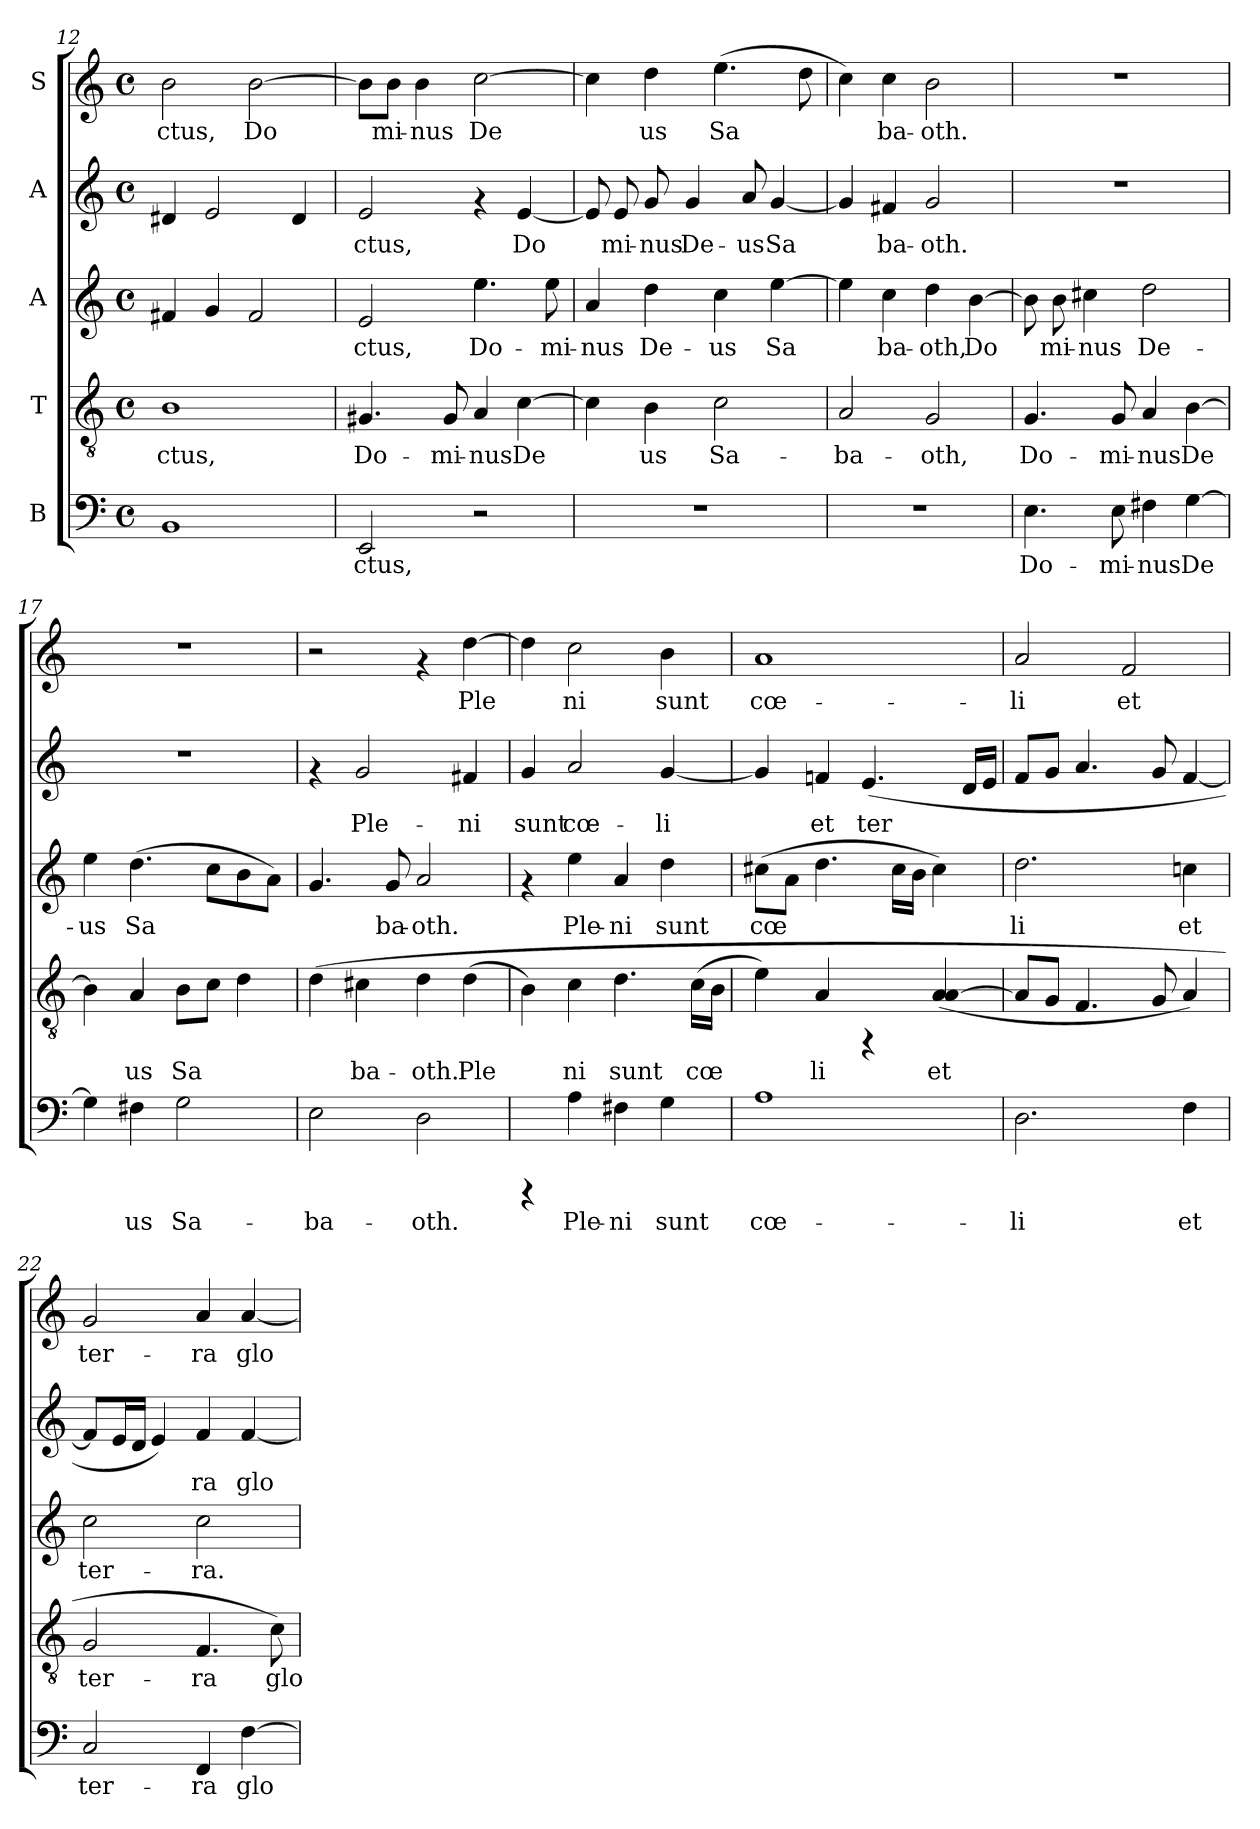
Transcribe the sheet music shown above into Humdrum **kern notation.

**kern	**text	**kern	**text	**kern	**text	**kern	**text	**kern	**text
*part5	*part5	*part4	*part4	*part3	*part3	*part2	*part2	*part1	*part1
*staff5	*staff5	*staff4	*staff4	*staff3	*staff3	*staff2	*staff2	*staff1	*staff1
*I"B	*	*I"T	*	*I"A	*	*I"A	*	*I"S	*
*clefF4	*	*clefGv2	*	*clefG2	*	*clefG2	*	*clefG2	*
*k[]	*	*k[]	*	*k[]	*	*k[]	*	*k[]	*
*C:	*	*C:	*	*C:	*	*C:	*	*C:	*
*M4/4	*	*M4/4	*	*M4/4	*	*M4/4	*	*M4/4	*
*met(c)	*	*met(c)	*	*met(c)	*	*met(c)	*	*met(c)	*
=12	=12	=12	=12	=12	=12	=12	=12	=12	=12
!	!LO:LY:b:cj	!	!LO:LY:b:cj	!	!LO:LY:b:cj	!	!LO:LY:b:cj	!	!LO:LY:b:cj
1BB	--	1B	-ctus,	4f#X/	--	4d#X/	--	2b\	-ctus,
!	!	!	!	!	!LO:LY:b:cj	!	!LO:LY:b:cj	!	!
.	.	.	.	4g/	--	2e/	--	.	.
!	!	!	!	!	!LO:LY:b:cj	!	!	!	!LO:LY:b:cj
.	.	.	.	2f#/	--	.	.	[<2b\	Do-
!	!	!	!	!	!	!	!LO:LY:b:cj	!	!
.	.	.	.	.	.	4d#/	--	.	.
!!LO:PB:g=z
=13	=13	=13	=13	=13	=13	=13	=13	=13	=13
!	!LO:LY:b:cj	!	!LO:LY:b:cj	!	!LO:LY:b:cj	!	!LO:LY:b:cj	!	!LO:LY:b:cj
2EE/	-ctus,	4.G#X/	Do-	2e/	-ctus,	2e/	-ctus,	8b\L]	--
!	!	!	!	!	!	!	!	!	!LO:LY:b:cj
.	.	.	.	.	.	.	.	8b\J	-mi-
!	!	!	!	!	!	!	!	!	!LO:LY:b:cj
.	.	.	.	.	.	.	.	4b\	-nus
!	!	!	!LO:LY:b:cj	!	!	!	!	!	!
.	.	8G#/	-mi-	.	.	.	.	.	.
!	!	!	!LO:LY:b:cj	!	!LO:LY:b:cj	!	!	!	!LO:LY:b:cj
2r	.	4A/	-nus	4.ee\	Do-	4rf	.	[>2cc\	De-
!	!	!	!LO:LY:b:cj	!	!	!	!LO:LY:b:cj	!	!
.	.	[>4c\	De-	.	.	[<4e/	Do-	.	.
!	!	!	!	!	!LO:LY:b:cj	!	!	!	!
.	.	.	.	8ee\	-mi-	.	.	.	.
=14	=14	=14	=14	=14	=14	=14	=14	=14	=14
!	!	!	!LO:LY:b:cj	!	!LO:LY:b:cj	!	!LO:LY:b:cj	!	!LO:LY:b:cj
1r	.	4c\]	--	4a/	-nus	8e/]	--	4cc\]	--
!	!	!	!	!	!	!	!LO:LY:b:cj	!	!
.	.	.	.	.	.	8e/	-mi-	.	.
!	!	!	!LO:LY:b:cj	!	!LO:LY:b:cj	!	!LO:LY:b:cj	!	!LO:LY:b:cj
.	.	4B\	-us	4dd\	De-	8g/	-nus	4dd\	-us
!	!	!	!	!	!	!	!LO:LY:b:cj	!	!
.	.	.	.	.	.	4g/	De-	.	.
!	!	!	!LO:LY:b:cj	!	!LO:LY:b:cj	!	!	!	!LO:LY:b:cj
.	.	2c\	Sa-	4cc\	-us	.	.	(>4.ee\	Sa-
!	!	!	!	!	!	!	!LO:LY:b:cj	!	!
.	.	.	.	.	.	8a/	-us	.	.
!	!	!	!	!	!LO:LY:b:cj	!	!LO:LY:b:cj	!	!
.	.	.	.	[>4ee\	Sa-	[<4g/	Sa-	.	.
!	!	!	!	!	!	!	!	!	!LO:LY:b:cj
.	.	.	.	.	.	.	.	8dd\	--
=15	=15	=15	=15	=15	=15	=15	=15	=15	=15
!	!	!	!LO:LY:b:cj	!	!LO:LY:b:cj	!	!LO:LY:b:cj	!	!LO:LY:b:cj
1r	.	2A/	-ba-	4ee\]	--	4g/]	--	4cc\)	--
!	!	!	!	!	!LO:LY:b:cj	!	!LO:LY:b:cj	!	!LO:LY:b:cj
.	.	.	.	4cc\	-ba-	4f#X/	-ba-	4cc\	-ba-
!	!	!	!LO:LY:b:cj	!	!LO:LY:b:cj	!	!LO:LY:b:cj	!	!LO:LY:b:cj
.	.	2G/	-oth,	4dd\	-oth,	2g/	-oth.	2b\	-oth.
!	!	!	!	!	!LO:LY:b:cj	!	!	!	!
.	.	.	.	[>4b\	Do-	.	.	.	.
=16	=16	=16	=16	=16	=16	=16	=16	=16	=16
!	!LO:LY:b:cj	!	!LO:LY:b:cj	!	!LO:LY:b:cj	!	!	!	!
4.E\	Do-	4.G/	Do-	8b\]	--	1r	.	1r	.
!	!	!	!	!	!LO:LY:b:cj	!	!	!	!
.	.	.	.	8b\	-mi-	.	.	.	.
!	!	!	!	!	!LO:LY:b:cj	!	!	!	!
.	.	.	.	4cc#X\	-nus	.	.	.	.
!	!LO:LY:b:cj	!	!LO:LY:b:cj	!	!	!	!	!	!
8E\	-mi-	8G/	-mi-	.	.	.	.	.	.
!	!LO:LY:b:cj	!	!LO:LY:b:cj	!	!LO:LY:b:cj	!	!	!	!
4F#X\	-nus	4A/	-nus	2dd\	De-	.	.	.	.
!	!LO:LY:b:cj	!	!LO:LY:b:cj	!	!	!	!	!	!
[>4G\	De-	[>4B\	De-	.	.	.	.	.	.
=17	=17	=17	=17	=17	=17	=17	=17	=17	=17
!	!LO:LY:b:cj	!	!LO:LY:b:cj	!	!LO:LY:b:cj	!	!	!	!
4G\]	--	4B\]	--	4ee\	-us	1r	.	1r	.
!	!LO:LY:b:cj	!	!LO:LY:b:cj	!	!LO:LY:b:cj	!	!	!	!
4F#X\	-us	4A/	-us	(>4.dd\	Sa-	.	.	.	.
!	!LO:LY:b:cj	!	!LO:LY:b:cj	!	!	!	!	!	!
2G\	Sa-	8B\L	Sa-	.	.	.	.	.	.
!	!	!	!LO:LY:b:cj	!	!LO:LY:b:cj	!	!	!	!
.	.	8c\J	--	8cc\L	--	.	.	.	.
!	!	!	!LO:LY:b:cj	!	!LO:LY:b:cj	!	!	!	!
.	.	4d\	--	8b\	--	.	.	.	.
!	!	!	!	!	!LO:LY:b:cj	!	!	!	!
.	.	.	.	8a\J)	--	.	.	.	.
!!LO:PB:g=z
=18	=18	=18	=18	=18	=18	=18	=18	=18	=18
!	!LO:LY:b:cj	!	!LO:LY:b:cj	!	!LO:LY:b:cj	!	!	!	!
2E\	-ba-	(<4d\	--	4.g/	--	4rf	.	2r	.
!	!	!	!LO:LY:b:cj	!	!	!	!LO:LY:b:cj	!	!
.	.	4c#X\	-ba-	.	.	2g/	Ple-	.	.
!	!	!	!	!	!LO:LY:b:cj	!	!	!	!
.	.	.	.	8g/	-ba-	.	.	.	.
!	!LO:LY:b:cj	!	!LO:LY:b:cj	!	!LO:LY:b:cj	!	!	!	!
2D\	-oth.	4d\	-oth.	2a/	-oth.	.	.	4rf	.
!	!	!	!LO:LY:b:cj	!	!	!	!LO:LY:b:cj	!	!LO:LY:b:cj
.	.	(>4d\	Ple-	.	.	4f#X/	-ni	[>4dd\	Ple-
=19	=19	=19	=19	=19	=19	=19	=19	=19	=19
!	!	!	!LO:LY:b:cj	!	!	!	!LO:LY:b:cj	!	!LO:LY:b:cj
4rCCC	.	4B\)	--	4rf	.	4g/	sunt	4dd\]	--
!	!LO:LY:b:cj	!	!LO:LY:b:cj	!	!LO:LY:b:cj	!	!LO:LY:b:cj	!	!LO:LY:b:cj
4A\	Ple-	4c\	-ni	4ee\	Ple-	2a/	cœ-	2cc\	-ni
!	!LO:LY:b:cj	!	!LO:LY:b:cj	!	!LO:LY:b:cj	!	!	!	!
4F#X\	-ni	4.d\	sunt	4a/	-ni	.	.	.	.
!	!LO:LY:b:cj	!	!	!	!LO:LY:b:cj	!	!LO:LY:b:cj	!	!LO:LY:b:cj
4G\	sunt	.	.	4dd\	sunt	[<4g/	-li	4b\	sunt
!	!	!	!LO:LY:b:cj	!	!	!	!	!	!
.	.	(>16c\L	cœ-	.	.	.	.	.	.
!	!	!	!LO:LY:b:cj	!	!	!	!	!	!
.	.	16B\J	--	.	.	.	.	.	.
=20	=20	=20	=20	=20	=20	=20	=20	=20	=20
!	!LO:LY:b:cj	!	!LO:LY:b:cj	!	!LO:LY:b:cj	!	!LO:LY:b:cj	!	!LO:LY:b:cj
1A	cœ-	4e\)	--	(>8cc#X\L	cœ-	4g/]	.	1a	cœ-
!	!	!	!	!	!LO:LY:b:cj	!	!	!	!
.	.	.	.	8a\J	--	.	.	.	.
!	!	!	!LO:LY:b:cj	!	!LO:LY:b:cj	!	!LO:LY:b:cj	!	!
.	.	4A/	-li	4.dd\	--	4fn/	et	.	.
!	!	!	!	!	!	!	!LO:LY:b:cj	!	!
.	.	4rFF	.	.	.	(>4.e/	ter-	.	.
!	!	!	!	!	!LO:LY:b:cj	!	!	!	!
.	.	.	.	16cc#\L	--	.	.	.	.
!	!	!	!	!	!LO:LY:b:cj	!	!	!	!
.	.	.	.	16b\J	--	.	.	.	.
!	!	!	!LO:LY:b:cj	!	!LO:LY:b:cj	!	!	!	!
.	.	(<4A/ [<4A/	et	4cc#\)	--	.	.	.	.
!	!	!	!	!	!	!	!LO:LY:b:cj	!	!
.	.	.	.	.	.	16d/L	--	.	.
!	!	!	!	!	!	!	!LO:LY:b:cj	!	!
.	.	.	.	.	.	16e/J	--	.	.
=21	=21	=21	=21	=21	=21	=21	=21	=21	=21
!	!LO:LY:b:cj	!	!LO:LY:b:cj	!	!LO:LY:b:cj	!	!LO:LY:b:cj	!	!LO:LY:b:cj
2.D\	-li	8A/L]	.	2.dd\	-li	8f/L	--	2a/	-li
!	!	!	!LO:LY:b:cj	!	!	!	!LO:LY:b:cj	!	!
.	.	8G/J	.	.	.	8g/J	--	.	.
!	!	!	!LO:LY:b:cj	!	!	!	!LO:LY:b:cj	!	!
.	.	4.F/	.	.	.	4.a/	--	.	.
!	!	!	!	!	!	!	!	!	!LO:LY:b:cj
.	.	.	.	.	.	.	.	2f/	et
!	!	!	!LO:LY:b:cj	!	!	!	!LO:LY:b:cj	!	!
.	.	8G/	.	.	.	8g/	--	.	.
!	!LO:LY:b:cj	!	!LO:LY:b:cj	!	!LO:LY:b:cj	!	!LO:LY:b:cj	!	!
4F\	et	4A/)	.	4ccn\	et	[<4f/	--	.	.
=22	=22	=22	=22	=22	=22	=22	=22	=22	=22
!	!LO:LY:b:cj	!	!LO:LY:b:cj	!	!LO:LY:b:cj	!	!LO:LY:b:cj	!	!LO:LY:b:cj
2C/	ter-	2G/	ter-	2cc\	ter-	8f/L]	--	2g/	ter-
!	!	!	!	!	!	!	!LO:LY:b:cj	!	!
.	.	.	.	.	.	16e/	--	.	.
!	!	!	!	!	!	!	!LO:LY:b:cj	!	!
.	.	.	.	.	.	16d/J	--	.	.
!	!	!	!	!	!	!	!LO:LY:b:cj	!	!
.	.	.	.	.	.	4e/)	--	.	.
!	!LO:LY:b:cj	!	!LO:LY:b:cj	!	!LO:LY:b:cj	!	!LO:LY:b:cj	!	!LO:LY:b:cj
4FF/	-ra	4.F/	-ra	2cc\	-ra.	4f/	-ra	4a/	-ra
!	!LO:LY:b:cj	!	!	!	!	!	!LO:LY:b:cj	!	!LO:LY:b:cj
[<4F\	glo-	.	.	.	.	[<4f/	glo-	[<4a/	glo-
!	!	!	!LO:LY:b:cj	!	!	!	!	!	!
.	.	8c\)	glo-	.	.	.	.	.	.
=	=	=	=	=	=	=	=	=	=
*-	*-	*-	*-	*-	*-	*-	*-	*-	*-
